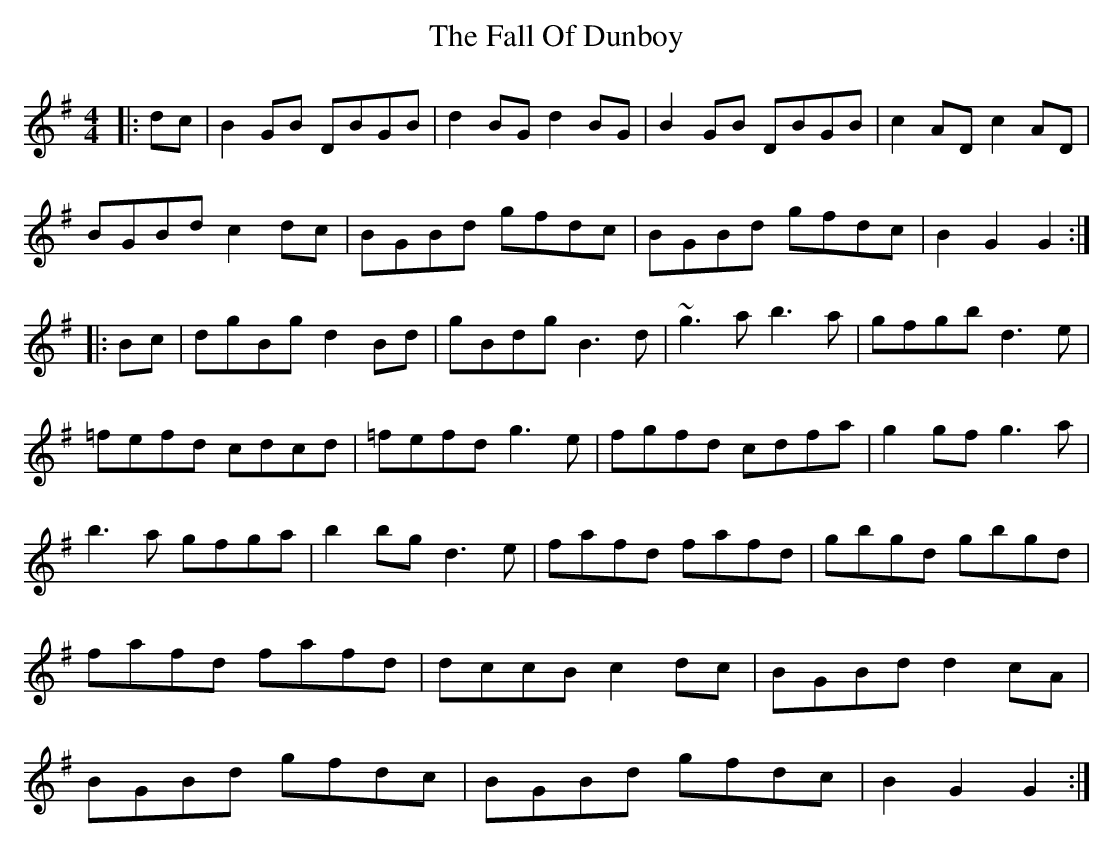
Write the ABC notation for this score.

X:1
T: The Fall Of Dunboy
M: 4/4
L: 1/8
K: Gmaj
|:dc|B2GB DBGB|d2BG d2BG|B2GB DBGB|c2AD c2AD|
BGBd c2dc|BGBd gfdc|BGBd gfdc| B2G2 G2:|
|:Bc|dgBg d2Bd|gBdg B3d|~g3a b3a|gfgb d3e|
=fefd cdcd|=fefd g3e|fgfd cdfa|g2gf g3a|
b3a gfga|b2bg d3e|fafd fafd|gbgd gbgd|
fafd fafd|dccB c2dc|BGBd d2cA|
BGBd gfdc|BGBd gfdc|B2G2 G2:|
